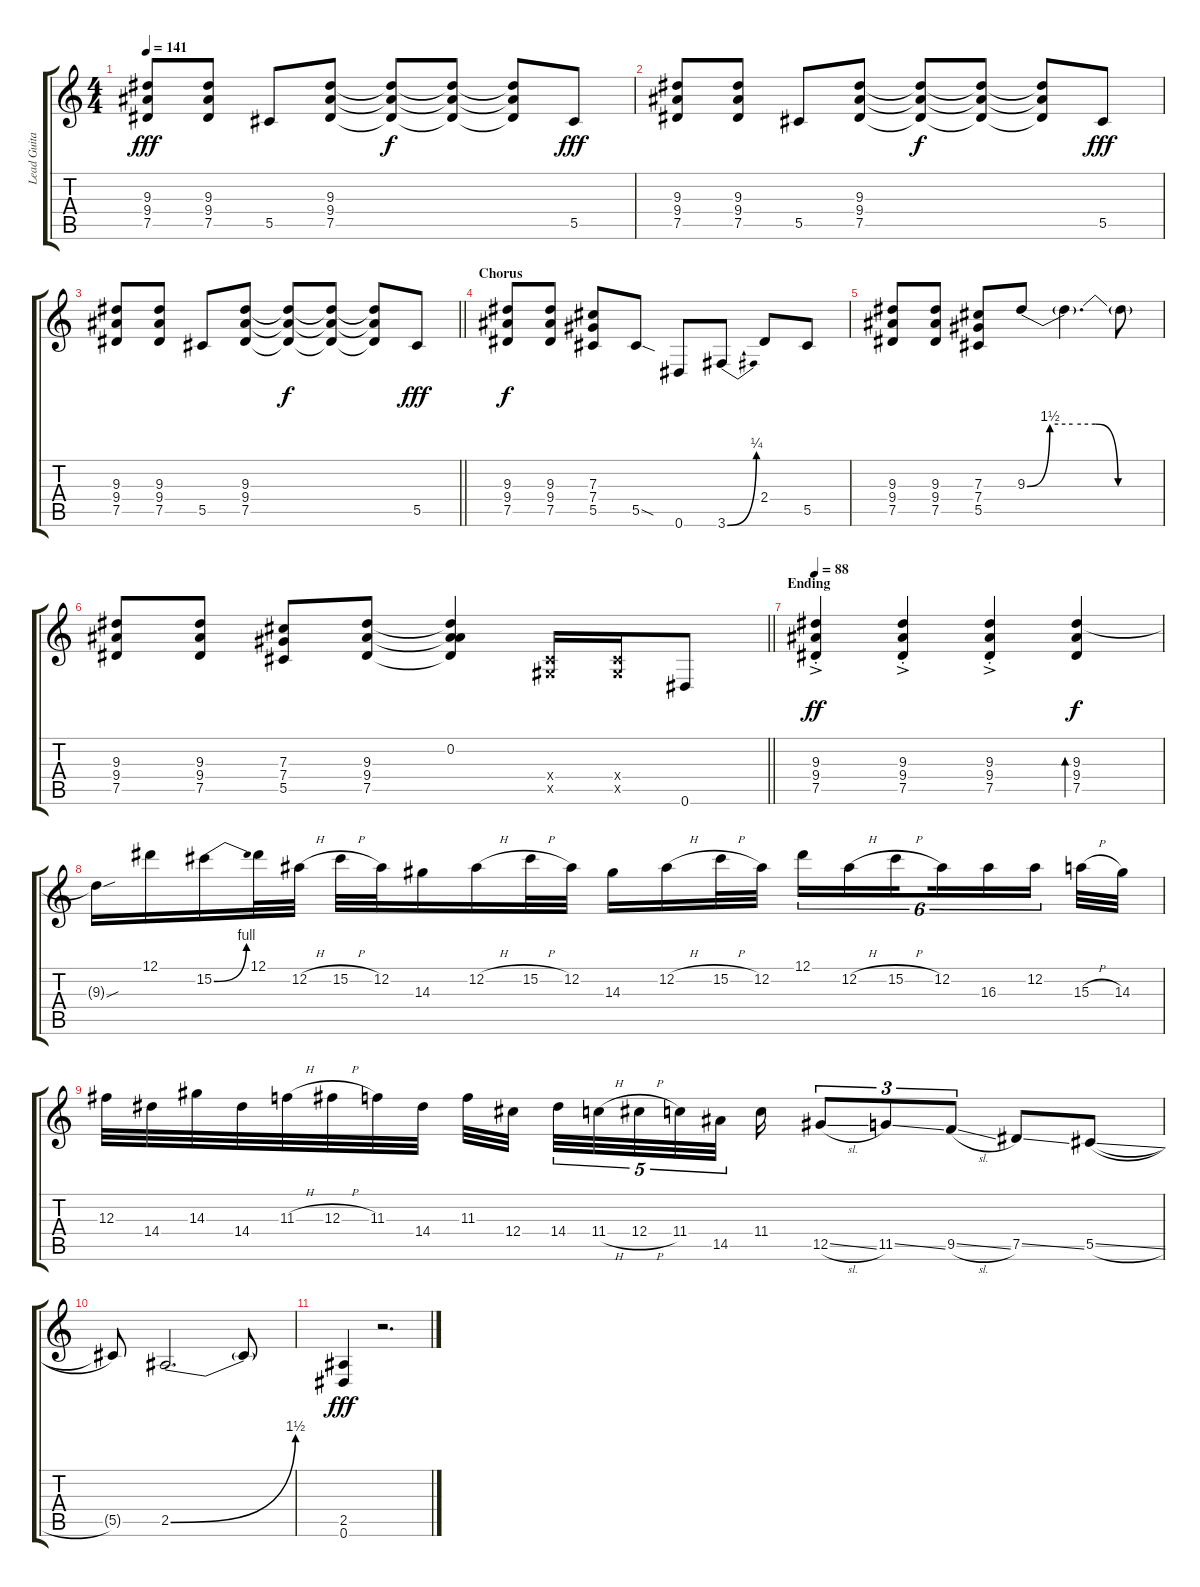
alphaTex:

\track ("Lead Guitar" "Lead Guita") {instrument overdrivenguitar}
\staff {score tabs}
\tuning (Eb4 Bb3 Gb3 Db3 Ab2 Eb2) {hide}
\ts (4 4)
\tempo 141
\clef g2
\ks c
(9.3 9.4 7.5).8{dy fff} (9.3 9.4 7.5).8 5.5.8 (9.3 9.4 7.5).8 (9.3{t} 9.4{t} 7.5{t}).8{dy f} (9.3{t} 9.4{t} 7.5{t}).8 (9.3{t} 9.4{t} 7.5{t}).8 5.5.8{dy fff} |
(9.3 9.4 7.5).8 (9.3 9.4 7.5).8 5.5.8 (9.3 9.4 7.5).8 (9.3{t} 9.4{t} 7.5{t}).8{dy f} (9.3{t} 9.4{t} 7.5{t}).8 (9.3{t} 9.4{t} 7.5{t}).8 5.5.8{dy fff} |
\barLineRight lightlight
(9.3 9.4 7.5).8 (9.3 9.4 7.5).8 5.5.8 (9.3 9.4 7.5).8 (9.3{t} 9.4{t} 7.5{t}).8{dy f} (9.3{t} 9.4{t} 7.5{t}).8 (9.3{t} 9.4{t} 7.5{t}).8 5.5.8{dy fff} |
\section ("" "Chorus")
(9.3 9.4 7.5).8{dy f} (9.3 9.4 7.5).8 (7.3 7.4 5.5).8 5.5{sod}.8{volume 16} 0.6.8 3.6{be (bend 0 0 60 1)}.8 2.4.8 5.5.8 |
(9.3 9.4 7.5).8{volume 13} (9.3 9.4 7.5).8 (7.3 7.4 5.5).8 9.3{be (custom 0 0 10 6 20 6 30 6 40 0 60 0)}.8{volume 16} 9.3{t}.4{d} 9.3{t}.8 |
\barLineRight lightlight
(9.3 9.4 7.5).8{volume 13} (9.3 9.4 7.5).8 (7.3 7.4 5.5).8 (9.3 9.4 7.5).8 (0.2 9.3{t} 9.4{t} 7.5{t}).4 (0.4{x} 0.5{x}).16 (0.4{x} 0.5{x}).16 0.6.8 |
\section ("" "Ending")
\tempo 88
(9.3{ac st} 9.4{ac st} 7.5{ac st}).4{dy ff} (9.3{ac st} 9.4{ac st} 7.5{ac st}).4 (9.3{ac st} 9.4{ac st} 7.5{ac st}).4 (9.3 9.4 7.5).4{bd 240 dy f} |
9.3{sou t}.16{volume 16} 12.1.16 15.2{be (bend 0 0 60 4)}.16 12.1.32 12.2{h}.32 15.2{h}.32 12.2.32 14.3.16 12.2{h}.16 15.2{h}.32 12.2.32 14.3.16 12.2{h}.16 15.2{h}.32 12.2.32{beam splitsecondary} 12.1.16{tu (6 4)} 12.2{h}.16{tu (6 4)} 15.2{h}.16{tu (6 4) beam splitsecondary} 12.2.16{tu (6 4)} 16.3.16{tu (6 4)} 12.2.16{tu (6 4) beam splitsecondary} 15.3{h}.32 14.3.32 |
12.3.32 14.4.32 14.3.32 14.4.32 11.3{h}.32 12.3{h}.32 11.3.32 14.4.32 11.3.32 12.4.32{beam splitsecondary} 14.4.32{tu (5 4)} 11.4{h}.32{tu (5 4)} 12.4{h}.32{tu (5 4)} 11.4.32{tu (5 4)} 14.5.32{tu (5 4) beam splitsecondary} 11.4.16 12.5{sl}.8{tu (3 2)} 11.5{ss}.8{tu (3 2)} 9.5{sl}.8{tu (3 2)} 7.5{ss}.8 5.5{sl}.8 |
5.5{t}.8 2.5{be (bend 0 0 60 6)}.2{d} 2.5{t}.8 |
(2.5 0.6).4{dy fff} r.2{d}
